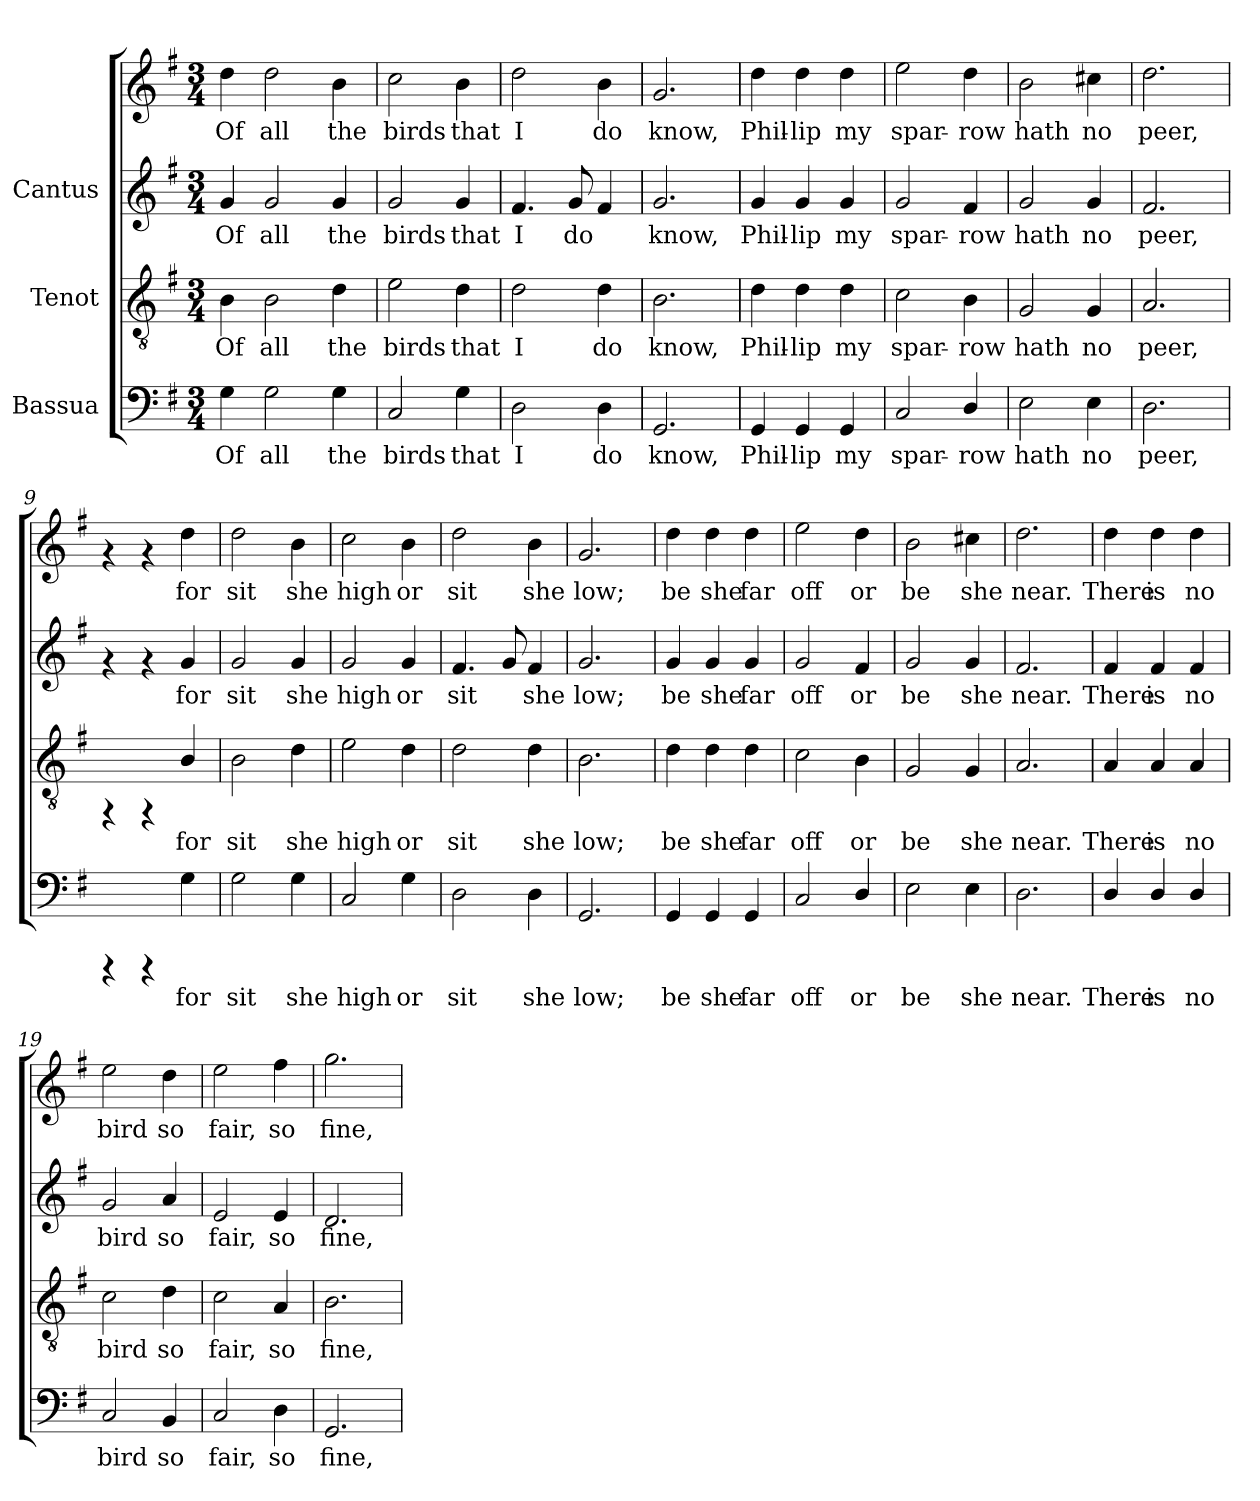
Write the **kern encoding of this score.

**kern	**text	**kern	**text	**kern	**text	**kern	**text
*part3	*part3	*part2	*part2	*part1	*part1	*part1	*part1
*staff4	*staff4	*staff3	*staff3	*staff2	*staff2	*staff1	*staff1
*I"Bassua	*	*I"Tenot	*	*I"Cantus	*	*	*
!!LO:PB:g=z
*stria5	*	*stria5	*	*stria5	*	*stria5	*
*clefF4	*	*clefGv2	*	*clefG2	*	*clefG2	*
*k[f#]	*	*k[f#]	*	*k[f#]	*	*k[f#]	*
*G:	*	*G:	*	*G:	*	*G:	*
*M3/4	*	*M3/4	*	*M3/4	*	*M3/4	*
*MM270	*	*MM270	*	*MM270	*	*MM270	*
=1	=1	=1	=1	=1	=1	=1	=1
!	!LO:LY:b:cj	!	!LO:LY:b	!	!LO:LY:b:cj	!	!LO:LY:b:cj
4G\	Of	4B\	Of	4g/	Of	4dd\	Of
!	!LO:LY:b:cj	!	!LO:LY:b	!	!LO:LY:b:cj	!	!LO:LY:b:cj
2G\	all	2B\	all	2g/	all	2dd\	all
!	!LO:LY:b:cj	!	!LO:LY:b	!	!LO:LY:b:cj	!	!LO:LY:b:cj
4G\	the	4d\	the	4g/	the	4b\	the
=2	=2	=2	=2	=2	=2	=2	=2
!	!LO:LY:b:cj	!	!LO:LY:b	!	!LO:LY:b:cj	!	!LO:LY:b:cj
2C/	birds	2e\	birds	2g/	birds	2cc\	birds
!	!LO:LY:b:cj	!	!LO:LY:b	!	!LO:LY:b:cj	!	!LO:LY:b:cj
4G\	that	4d\	that	4g/	that	4b\	that
=3	=3	=3	=3	=3	=3	=3	=3
!	!LO:LY:b:cj	!	!LO:LY:b	!	!LO:LY:b:cj	!	!LO:LY:b:cj
2D\	I	2d\	I	4.f#/	I	2dd\	I
!	!	!	!	!	!LO:LY:b:cj	!	!
.	.	.	.	8g/	do	.	.
!	!LO:LY:b:cj	!	!LO:LY:b	!	!LO:LY:b:cj	!	!LO:LY:b:cj
4D\	do	4d\	do	4f#/	.	4b\	do
=4	=4	=4	=4	=4	=4	=4	=4
!	!LO:LY:b:cj	!	!LO:LY:b	!	!LO:LY:b:cj	!	!LO:LY:b:cj
2.GG/	know,	2.B\	know,	2.g/	know,	2.g/	know,
=5	=5	=5	=5	=5	=5	=5	=5
!	!LO:LY:b:cj	!	!LO:LY:b	!	!LO:LY:b:cj	!	!LO:LY:b:cj
4GG/	Phil-	4d\	Phil-	4g/	Phil-	4dd\	Phil-
!	!LO:LY:b:cj	!	!LO:LY:b	!	!LO:LY:b:cj	!	!LO:LY:b:cj
4GG/	-lip	4d\	-lip	4g/	-lip	4dd\	-lip
!	!LO:LY:b:cj	!	!LO:LY:b	!	!LO:LY:b:cj	!	!LO:LY:b:cj
4GG/	my	4d\	my	4g/	my	4dd\	my
=6	=6	=6	=6	=6	=6	=6	=6
!	!LO:LY:b:cj	!	!LO:LY:b	!	!LO:LY:b:cj	!	!LO:LY:b:cj
2C/	spar-	2c\	spar-	2g/	spar-	2ee\	spar-
!	!LO:LY:b:cj	!	!LO:LY:b	!	!LO:LY:b:cj	!	!LO:LY:b:cj
4D/	-row	4B\	-row	4f#/	-row	4dd\	-row
!!LO:LB:g=z
=7	=7	=7	=7	=7	=7	=7	=7
!	!LO:LY:b:cj	!	!LO:LY:b	!	!LO:LY:b:cj	!	!LO:LY:b:cj
2E\	hath	2G/	hath	2g/	hath	2b\	hath
!	!LO:LY:b:cj	!	!LO:LY:b	!	!LO:LY:b:cj	!	!LO:LY:b:cj
4E\	no	4G/	no	4g/	no	4cc#X\	no
=8	=8	=8	=8	=8	=8	=8	=8
!	!LO:LY:b:cj	!	!LO:LY:b	!	!LO:LY:b:cj	!	!LO:LY:b:cj
2.D\	peer,	2.A/	peer,	2.f#/	peer,	2.dd\	peer,
=9	=9	=9	=9	=9	=9	=9	=9
4rCCC	.	4rFF	.	4rf	.	4rf	.
4rCCC	.	4rFF	.	4rf	.	4rf	.
!	!LO:LY:b:cj	!	!LO:LY:b	!	!LO:LY:b:cj	!	!LO:LY:b:cj
4G\	for	4B/	for	4g/	for	4dd\	for
=10	=10	=10	=10	=10	=10	=10	=10
!	!LO:LY:b:cj	!	!LO:LY:b	!	!LO:LY:b:cj	!	!LO:LY:b:cj
2G\	sit	2B\	sit	2g/	sit	2dd\	sit
!	!LO:LY:b:cj	!	!LO:LY:b	!	!LO:LY:b:cj	!	!LO:LY:b:cj
4G\	she	4d\	she	4g/	she	4b\	she
=11	=11	=11	=11	=11	=11	=11	=11
!	!LO:LY:b:cj	!	!LO:LY:b	!	!LO:LY:b:cj	!	!LO:LY:b:cj
2C/	high	2e\	high	2g/	high	2cc\	high
!	!LO:LY:b:cj	!	!LO:LY:b	!	!LO:LY:b:cj	!	!LO:LY:b:cj
4G\	or	4d\	or	4g/	or	4b\	or
=12	=12	=12	=12	=12	=12	=12	=12
!	!LO:LY:b:cj	!	!LO:LY:b	!	!LO:LY:b:cj	!	!LO:LY:b:cj
2D\	sit	2d\	sit	4.f#/	sit	2dd\	sit
!	!	!	!	!	!LO:LY:b:cj	!	!
.	.	.	.	8g/	.	.	.
!	!LO:LY:b:cj	!	!LO:LY:b	!	!LO:LY:b:cj	!	!LO:LY:b:cj
4D\	she	4d\	she	4f#/	she	4b\	she
=13	=13	=13	=13	=13	=13	=13	=13
!	!LO:LY:b:cj	!	!LO:LY:b	!	!LO:LY:b:cj	!	!LO:LY:b:cj
2.GG/	low;	2.B\	low;	2.g/	low;	2.g/	low;
=14	=14	=14	=14	=14	=14	=14	=14
!	!LO:LY:b:cj	!	!LO:LY:b	!	!LO:LY:b:cj	!	!LO:LY:b:cj
4GG/	be	4d\	be	4g/	be	4dd\	be
!	!LO:LY:b:cj	!	!LO:LY:b	!	!LO:LY:b:cj	!	!LO:LY:b:cj
4GG/	she	4d\	she	4g/	she	4dd\	she
!	!LO:LY:b:cj	!	!LO:LY:b	!	!LO:LY:b:cj	!	!LO:LY:b:cj
4GG/	far	4d\	far	4g/	far	4dd\	far
!!LO:PB:g=z
=15	=15	=15	=15	=15	=15	=15	=15
!	!LO:LY:b:cj	!	!LO:LY:b	!	!LO:LY:b:cj	!	!LO:LY:b:cj
2C/	off	2c\	off	2g/	off	2ee\	off
!	!LO:LY:b:cj	!	!LO:LY:b	!	!LO:LY:b:cj	!	!LO:LY:b:cj
4D/	or	4B\	or	4f#/	or	4dd\	or
=16	=16	=16	=16	=16	=16	=16	=16
!	!LO:LY:b:cj	!	!LO:LY:b	!	!LO:LY:b:cj	!	!LO:LY:b:cj
2E\	be	2G/	be	2g/	be	2b\	be
!	!LO:LY:b:cj	!	!LO:LY:b	!	!LO:LY:b:cj	!	!LO:LY:b:cj
4E\	she	4G/	she	4g/	she	4cc#X\	she
=17	=17	=17	=17	=17	=17	=17	=17
!	!LO:LY:b:cj	!	!LO:LY:b	!	!LO:LY:b:cj	!	!LO:LY:b:cj
2.D\	near.	2.A/	near.	2.f#/	near.	2.dd\	near.
=18	=18	=18	=18	=18	=18	=18	=18
!	!LO:LY:b:cj	!	!LO:LY:b	!	!LO:LY:b:cj	!	!LO:LY:b:cj
4D/	There	4A/	There	4f#/	There	4dd\	There
!	!LO:LY:b:cj	!	!LO:LY:b	!	!LO:LY:b:cj	!	!LO:LY:b:cj
4D/	is	4A/	is	4f#/	is	4dd\	is
!	!LO:LY:b:cj	!	!LO:LY:b	!	!LO:LY:b:cj	!	!LO:LY:b:cj
4D/	no	4A/	no	4f#/	no	4dd\	no
=19	=19	=19	=19	=19	=19	=19	=19
!	!LO:LY:b:cj	!	!LO:LY:b	!	!LO:LY:b:cj	!	!LO:LY:b:cj
2C/	bird	2c\	bird	2g/	bird	2ee\	bird
!	!LO:LY:b:cj	!	!LO:LY:b	!	!LO:LY:b:cj	!	!LO:LY:b:cj
4BB/	so	4d\	so	4a/	so	4dd\	so
=20	=20	=20	=20	=20	=20	=20	=20
!	!LO:LY:b:cj	!	!LO:LY:b	!	!LO:LY:b:cj	!	!LO:LY:b:cj
2C/	fair,	2c\	fair,	2e/	fair,	2ee\	fair,
!	!LO:LY:b:cj	!	!LO:LY:b	!	!LO:LY:b:cj	!	!LO:LY:b:cj
4D\	so	4A/	so	4e/	so	4ff#\	so
=21	=21	=21	=21	=21	=21	=21	=21
!	!LO:LY:b:cj	!	!LO:LY:b	!	!LO:LY:b:cj	!	!LO:LY:b:cj
2.GG/	fine,	2.B\	fine,	2.d/	fine,	2.gg\	fine,
=	=	=	=	=	=	=	=
*-	*-	*-	*-	*-	*-	*-	*-
